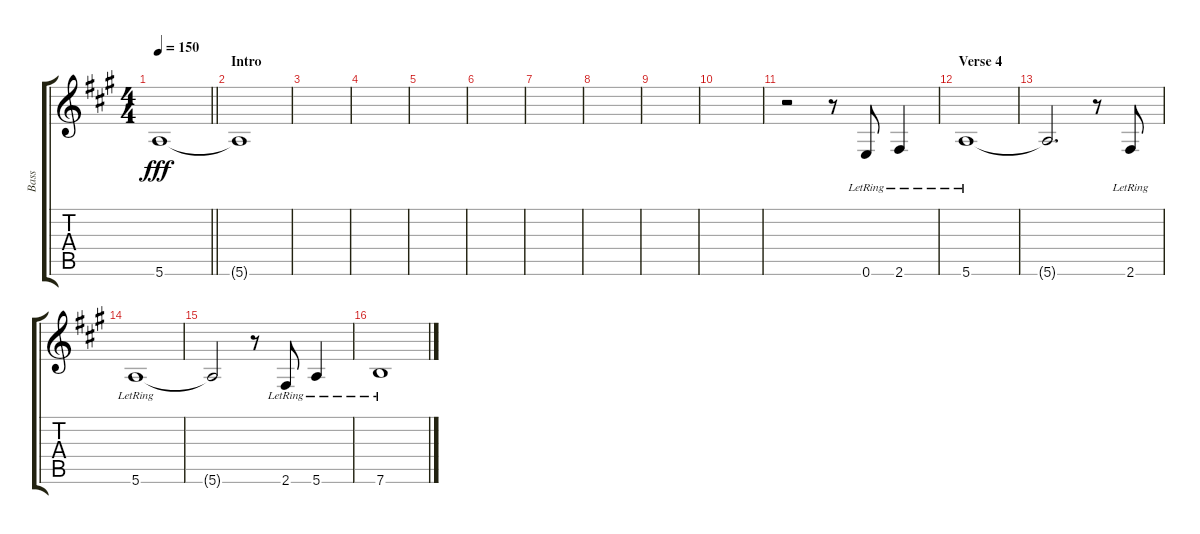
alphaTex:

\track ("Bass " "Bass ") {instrument fretlessbass}
\staff {score tabs}
\tuning (E4 B3 G3 D3 A2 E2) {hide}
\ts (4 4)
\tempo 150
\clef g2
\barLineRight lightlight
\ks a
5.6{t}.1{dy fff} |
\section ("" "Intro")
5.6{t}.1 |
|
|
|
|
|
|
|
|
r.2 r.8 0.6{lr}.8 2.6{lr}.4 |
\section ("" "Verse 4")
5.6{lr}.1 |
5.6{t}.2{d} r.8 2.6{lr}.8 |
5.6{lr}.1 |
5.6{t}.2 r.8 2.6{lr}.8 5.6{lr}.4 |
7.6{lr}.1
